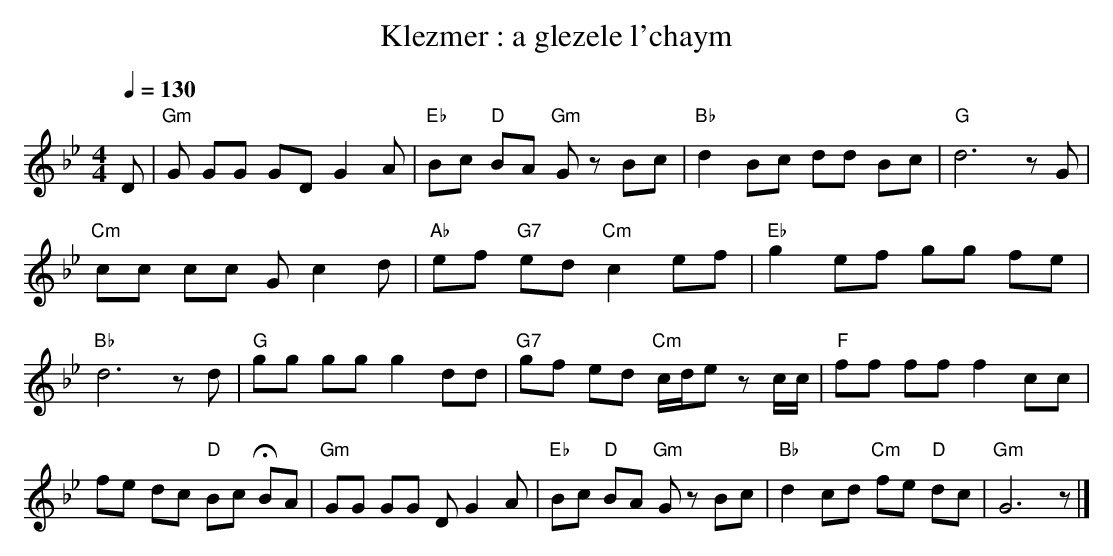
X:1
T:Klezmer : a glezele l'chaym
M:4/4
L:1/8
Q:1/4=130
K:Bbmaj clef=treble
D|"Gm" G GG GD G2 A|"Eb"Bc "D"BA "Gm"Gz Bc|"Bb"d2 Bc dd Bc |\
"G"d6 zG |"Cm"cc cc G c2 d|"Ab"ef "G7"ed "Cm"c2 ef |"Eb"g2 ef gg fe |\
"Bb"d6 zd |"G"gg gg g2 dd |"G7"gf ed "Cm"c/2d/2e zc/2c/2 |"F"ff ff f2 cc |\
fe dc "D"Bc HBA |"Gm" GG GG DG2 A|"Eb"Bc "D"BA "Gm"Gz Bc|\
"Bb"d2 cd "Cm"fe "D"dc | "Gm"G6 z|]
